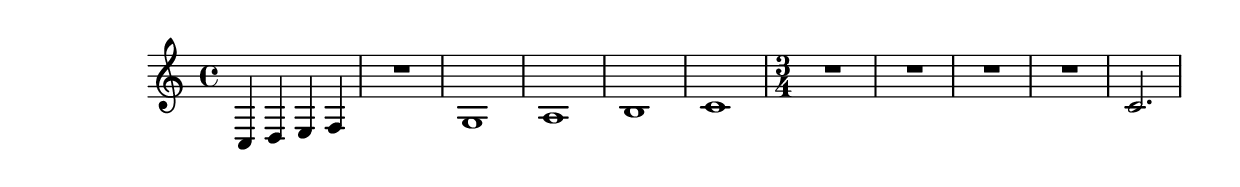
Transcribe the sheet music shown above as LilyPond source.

\version "2.18.2"

\book {
  \header {
  }

  \bookpart {
    <<
    \new Staff = Staff \with { }
    \context Staff = Staff {
      \relative c {
        << \new Voice = "voice1" {
          \time 4/4
          c4 d e f
          R1*1
          g a b c
          \time 3/4
          R2.*4
          c2.
        } >>
      }
    }
    >>
  }
}
